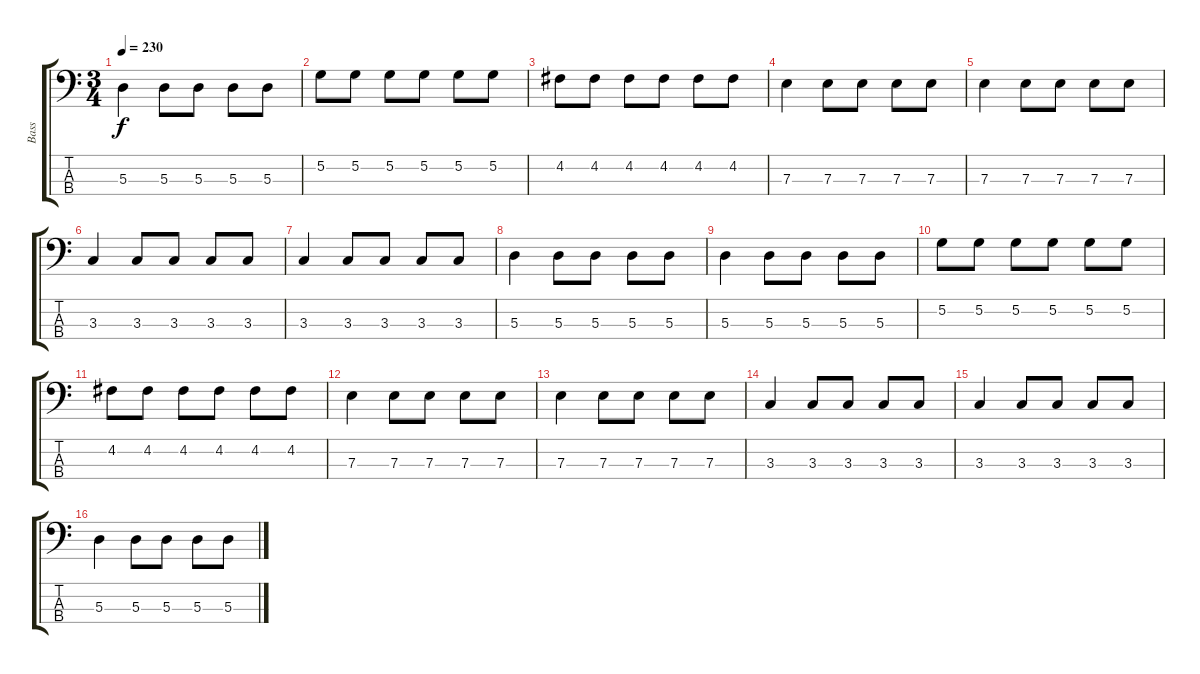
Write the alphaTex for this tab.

\track ("Bass" "Bass") {instrument electricbassfinger}
\staff {score tabs}
\tuning (G2 D2 A1 E1) {hide}
\ts (3 4)
\tempo 230
\clef f4
\ks c
5.3.4{dy f} 5.3.8 5.3.8 5.3.8 5.3.8 |
5.2.8 5.2.8 5.2.8 5.2.8 5.2.8 5.2.8 |
4.2.8 4.2.8 4.2.8 4.2.8 4.2.8 4.2.8 |
7.3.4 7.3.8 7.3.8 7.3.8 7.3.8 |
7.3.4 7.3.8 7.3.8 7.3.8 7.3.8 |
3.3.4 3.3.8 3.3.8 3.3.8 3.3.8 |
3.3.4 3.3.8 3.3.8 3.3.8 3.3.8 |
5.3.4 5.3.8 5.3.8 5.3.8 5.3.8 |
5.3.4 5.3.8 5.3.8 5.3.8 5.3.8 |
5.2.8 5.2.8 5.2.8 5.2.8 5.2.8 5.2.8 |
4.2.8 4.2.8 4.2.8 4.2.8 4.2.8 4.2.8 |
7.3.4 7.3.8 7.3.8 7.3.8 7.3.8 |
7.3.4 7.3.8 7.3.8 7.3.8 7.3.8 |
3.3.4 3.3.8 3.3.8 3.3.8 3.3.8 |
3.3.4 3.3.8 3.3.8 3.3.8 3.3.8 |
5.3.4 5.3.8 5.3.8 5.3.8 5.3.8
